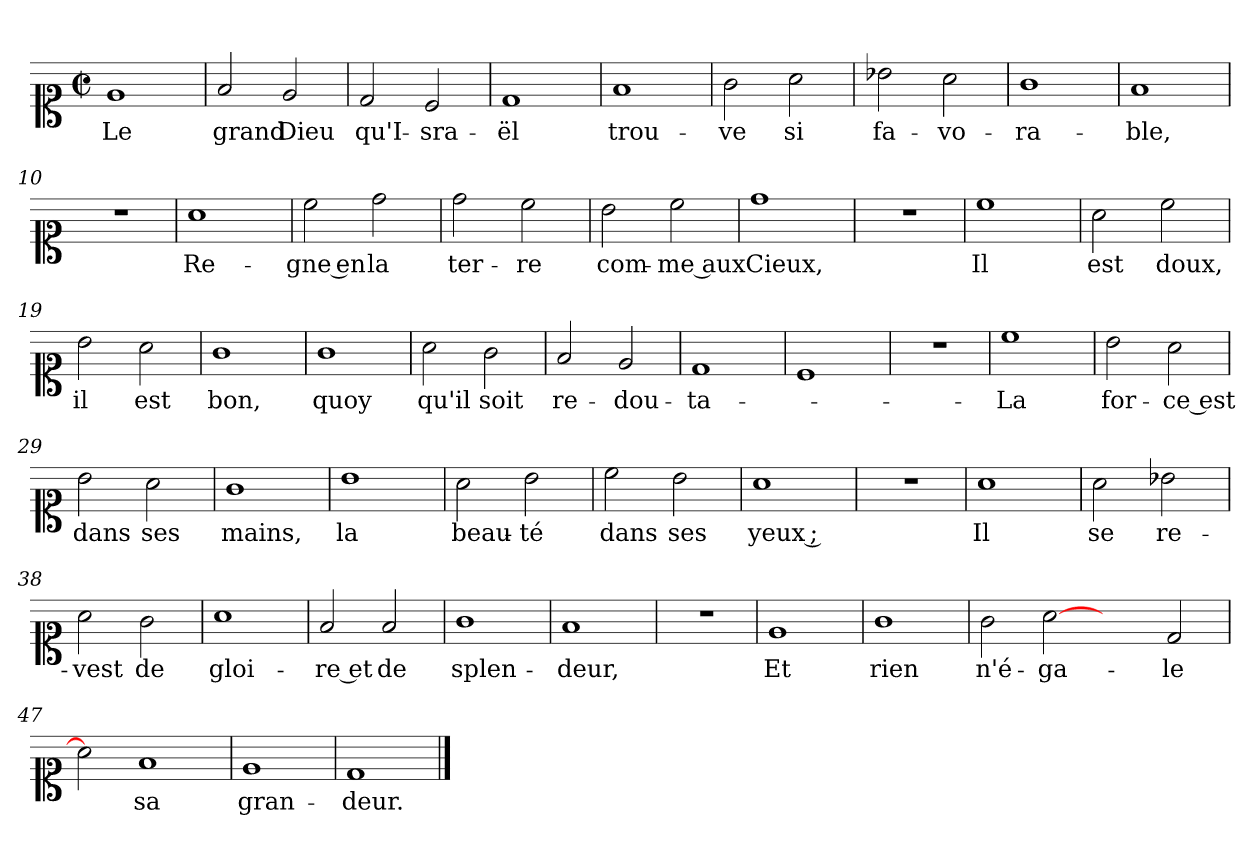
**kern	**text
*part1	*part1
*staff1	*staff1
*clefC1	*
*k[]	*
*C:	*
*M2/2	*
*met(c|)	*
=1	=1
1e	Le
=2	=2
2f/	grand
2e/	Dieu
=3	=3
2d/	qu'I-
2c/	-sra-
=4	=4
1d	-ël
=5	=5
1f	trou-
=6	=6
2g\	-ve
2a\	si
=7	=7
2b-X\	fa-
2a\	-vo-
!!LO:LB:g=z
=8	=8
1g	-ra-
=9	=9
1f	-ble,
=10	=10
1r	.
=11	=11
1a	Re-
=12	=12
2cc\	-gne en
2dd\	la
=13	=13
2dd\	ter-
2cc\	-re
=14	=14
2b\	com-
2cc\	-me aux
=15	=15
1dd	Cieux,
!!LO:LB:g=z
=16	=16
1r	.
=17	=17
1cc	Il
=18	=18
2a\	est
2cc\	doux,
=19	=19
2b\	il
2a\	est
=20	=20
1g	bon,
=21	=21
1g	quoy
=22	=22
2a\	qu'il
2g\	soit
=23	=23
2f/	re-
2e/	-dou-
!!LO:LB:g=z
=24	=24
1d	-ta-
=25	=25
1c	.
=26	=26
1r	.
=27	=27
1cc	-La
=28	=28
2b\	for-
2a\	-ce est
=29	=29
2b\	dans
2a\	ses
=30	=30
1g	mains,
=31	=31
1b	la
!!LO:LB:g=z
=32	=32
2a\	beau-
2b\	-té
=33	=33
2cc\	dans
2b\	ses
=34	=34
1a	yeux ;
=35	=35
1r	.
=36	=36
1a	Il
=37	=37
2a\	se
2b-X\	re-
=38	=38
2a\	-vest
2g\	de
!!LO:LB:g=z
=39	=39
1a	gloi-
=40	=40
2f/	-re et
2f/	de
=41	=41
1g	splen-
=42	=42
1f	-deur,
=43	=43
1r	.
=44	=44
1e	Et
=45	=45
1g	rien
!!LO:LB:g=z
=46	=46
2g\	n'é-
[2a	-ga-
2ryy	.
2d/	-le
=47	=47
2a]	.
1f	sa
=48	=48
1e	gran-
=49	=49
1d	-deur.
==	==
*-	*-
